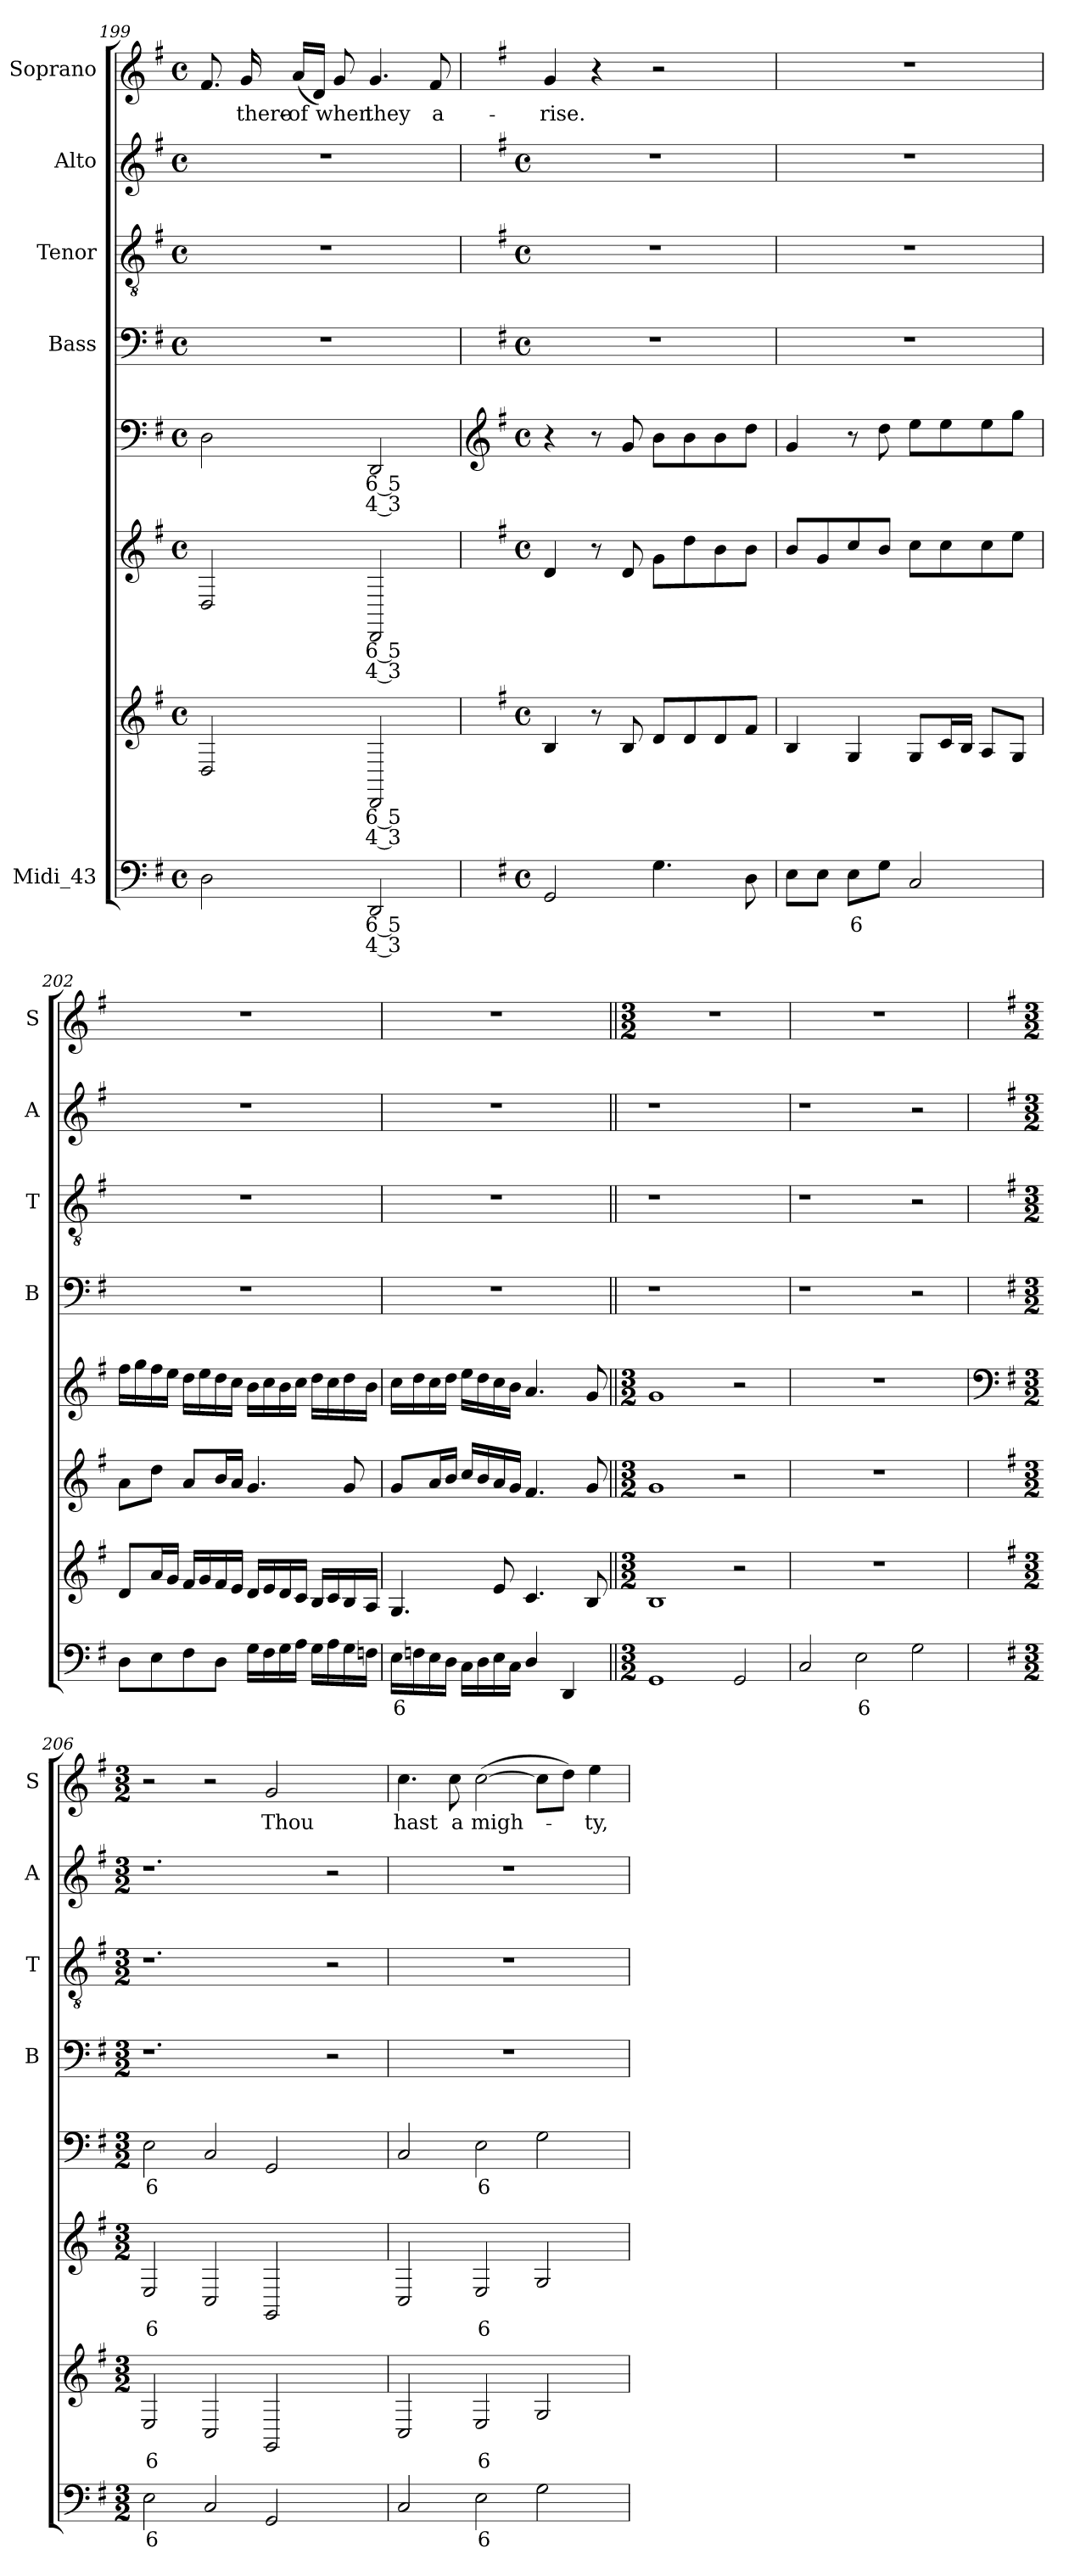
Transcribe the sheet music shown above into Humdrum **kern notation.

**kern	**text	**text	**kern	**text	**text	**kern	**text	**text	**kern	**text	**text	**kern	**kern	**kern	**kern	**text
*part5	*part5	*part5	*part5	*part5	*part5	*part5	*part5	*part5	*part5	*part5	*part5	*part4	*part3	*part2	*part1	*part1
*staff8	*staff8	*staff8	*staff7	*staff7	*staff7	*staff6	*staff6	*staff6	*staff5	*staff5	*staff5	*staff4	*staff3	*staff2	*staff1	*staff1
*I"Midi_43	*	*	*	*	*	*	*	*	*	*	*	*I"Bass	*I"Tenor	*I"Alto	*I"Soprano	*
*	*	*	*	*	*	*	*	*	*	*	*	*I'B	*I'T	*I'A	*I'S	*
*clefF4	*	*	*clefG2	*	*	*clefG2	*	*	*clefF4	*	*	*clefF4	*clefGv2	*clefG2	*clefG2	*
*k[f#]	*	*	*k[f#]	*	*	*k[f#]	*	*	*k[f#]	*	*	*k[f#]	*k[f#]	*k[f#]	*k[f#]	*
*G:	*	*	*G:	*	*	*G:	*	*	*G:	*	*	*G:	*G:	*G:	*G:	*
*M4/4	*	*	*M4/4	*	*	*M4/4	*	*	*M4/4	*	*	*M4/4	*M4/4	*M4/4	*M4/4	*
*met(c)	*	*	*met(c)	*	*	*met(c)	*	*	*met(c)	*	*	*met(c)	*met(c)	*met(c)	*met(c)	*
=199	=199	=199	=199	=199	=199	=199	=199	=199	=199	=199	=199	=199	=199	=199	=199	=199
2D	.	.	2D	.	.	2D	.	.	2D	.	.	1r	1r	1r	8.f#	.
!	!	!	!	!	!	!	!	!	!	!	!	!	!	!	!	!LO:LY:b
.	.	.	.	.	.	.	.	.	.	.	.	.	.	.	16g	there-
!	!	!	!	!	!	!	!	!	!	!	!	!	!	!	!	!LO:LY:b
.	.	.	.	.	.	.	.	.	.	.	.	.	.	.	(16aLL	-of
.	.	.	.	.	.	.	.	.	.	.	.	.	.	.	16dJJ)	.
!	!	!	!	!	!	!	!	!	!	!	!	!	!	!	!	!LO:LY:b
.	.	.	.	.	.	.	.	.	.	.	.	.	.	.	8g	when
!	!LO:LY:b	!LO:LY:b	!	!LO:LY:b	!LO:LY:b	!	!LO:LY:b	!LO:LY:b	!	!LO:LY:b	!LO:LY:b	!	!	!	!	!LO:LY:b
2DD	6 5	4 3	2DD	6 5	4 3	2DD	6 5	4 3	2DD	6 5	4 3	.	.	.	4.g	they
!	!	!	!	!	!	!	!	!	!	!	!	!	!	!	!	!LO:LY:b
.	.	.	.	.	.	.	.	.	.	.	.	.	.	.	8f#	a-
!!LO:LB:g=z
=200	=200	=200	=200	=200	=200	=200	=200	=200	=200	=200	=200	=200	=200	=200	=200	=200
*	*	*	*	*	*	*	*	*	*clefG2	*	*	*	*	*	*	*
*k[f#]	*	*	*k[f#]	*	*	*k[f#]	*	*	*k[f#]	*	*	*	*	*	*	*
*G:	*	*	*G:	*	*	*G:	*	*	*G:	*	*	*	*	*	*	*
*M4/4	*	*	*M4/4	*	*	*M4/4	*	*	*M4/4	*	*	*M4/4	*M4/4	*M4/4	*	*
*met(c)	*	*	*met(c)	*	*	*met(c)	*	*	*met(c)	*	*	*met(c)	*met(c)	*met(c)	*	*
!	!	!	!	!	!	!	!	!	!	!	!	!	!	!	!	!LO:LY:b
2GG	.	.	4B	.	.	4d	.	.	4r	.	.	1r	1r	1r	4g	-rise.
.	.	.	8r	.	.	8r	.	.	8r	.	.	.	.	.	4r	.
.	.	.	8B	.	.	8d	.	.	8g	.	.	.	.	.	.	.
4.G	.	.	8dL	.	.	8gL	.	.	8bL	.	.	.	.	.	2r	.
.	.	.	8d	.	.	8dd	.	.	8b	.	.	.	.	.	.	.
.	.	.	8d	.	.	8b	.	.	8b	.	.	.	.	.	.	.
8D	.	.	8f#J	.	.	8bJ	.	.	8ddJ	.	.	.	.	.	.	.
=201	=201	=201	=201	=201	=201	=201	=201	=201	=201	=201	=201	=201	=201	=201	=201	=201
8EL	.	.	4B	.	.	8bL	.	.	4g	.	.	1r	1r	1r	1r	.
8EJ	.	.	.	.	.	8g	.	.	.	.	.	.	.	.	.	.
!	!LO:LY:b	!	!	!	!	!	!	!	!	!	!	!	!	!	!	!
8EL	6	.	4G	.	.	8cc	.	.	8r	.	.	.	.	.	.	.
8GJ	.	.	.	.	.	8bJ	.	.	8dd	.	.	.	.	.	.	.
2C	.	.	8GL	.	.	8ccL	.	.	8eeL	.	.	.	.	.	.	.
.	.	.	16cL	.	.	8cc	.	.	8ee	.	.	.	.	.	.	.
.	.	.	16BJJ	.	.	.	.	.	.	.	.	.	.	.	.	.
.	.	.	8AL	.	.	8cc	.	.	8ee	.	.	.	.	.	.	.
.	.	.	8GJ	.	.	8eeJ	.	.	8ggJ	.	.	.	.	.	.	.
=202	=202	=202	=202	=202	=202	=202	=202	=202	=202	=202	=202	=202	=202	=202	=202	=202
8DL	.	.	8dL	.	.	8aL	.	.	16ff#LL	.	.	1r	1r	1r	1r	.
.	.	.	.	.	.	.	.	.	16gg	.	.	.	.	.	.	.
8E	.	.	16aL	.	.	8ddJ	.	.	16ff#	.	.	.	.	.	.	.
.	.	.	16gJJ	.	.	.	.	.	16eeJJ	.	.	.	.	.	.	.
8F#	.	.	16f#LL	.	.	8aL	.	.	16ddLL	.	.	.	.	.	.	.
.	.	.	16g	.	.	.	.	.	16ee	.	.	.	.	.	.	.
8DJ	.	.	16f#	.	.	16bL	.	.	16dd	.	.	.	.	.	.	.
.	.	.	16eJJ	.	.	16aJJ	.	.	16ccJJ	.	.	.	.	.	.	.
16GLL	.	.	16dLL	.	.	4.g	.	.	16bLL	.	.	.	.	.	.	.
16F#	.	.	16e	.	.	.	.	.	16cc	.	.	.	.	.	.	.
16G	.	.	16d	.	.	.	.	.	16b	.	.	.	.	.	.	.
16AJJ	.	.	16cJJ	.	.	.	.	.	16ccJJ	.	.	.	.	.	.	.
16GLL	.	.	16BLL	.	.	.	.	.	16ddLL	.	.	.	.	.	.	.
16A	.	.	16c	.	.	.	.	.	16cc	.	.	.	.	.	.	.
16G	.	.	16B	.	.	8g	.	.	16dd	.	.	.	.	.	.	.
16FnJJ	.	.	16AJJ	.	.	.	.	.	16bJJ	.	.	.	.	.	.	.
=203	=203	=203	=203	=203	=203	=203	=203	=203	=203	=203	=203	=203	=203	=203	=203	=203
!	!LO:LY:b	!	!	!	!	!	!	!	!	!	!	!	!	!	!	!
16ELL	6	.	4.G	.	.	8gL	.	.	16ccLL	.	.	1r	1r	1r	1r	.
16Fn	.	.	.	.	.	.	.	.	16dd	.	.	.	.	.	.	.
16E	.	.	.	.	.	16aL	.	.	16cc	.	.	.	.	.	.	.
16DJJ	.	.	.	.	.	16bJJ	.	.	16ddJJ	.	.	.	.	.	.	.
16CLL	.	.	.	.	.	16ccLL	.	.	16eeLL	.	.	.	.	.	.	.
16D	.	.	.	.	.	16b	.	.	16dd	.	.	.	.	.	.	.
16E	.	.	8e	.	.	16a	.	.	16cc	.	.	.	.	.	.	.
16CJJ	.	.	.	.	.	16gJJ	.	.	16bJJ	.	.	.	.	.	.	.
4D/	.	.	4.c	.	.	4.f#	.	.	4.a	.	.	.	.	.	.	.
4DD	.	.	.	.	.	.	.	.	.	.	.	.	.	.	.	.
.	.	.	8B	.	.	8g	.	.	8g	.	.	.	.	.	.	.
=204||	=204||	=204||	=204||	=204||	=204||	=204||	=204||	=204||	=204||	=204||	=204||	=204||	=204||	=204||	=204||	=204||
*M3/2	*	*	*M3/2	*	*	*M3/2	*	*	*M3/2	*	*	*	*	*	*M3/2	*
!	!	!	!	!	!	!	!	!	!	!	!	!	!	!	!LO:N:vis=1	!
1GG	.	.	1B	.	.	1g	.	.	1g	.	.	1r	1r	1r	1.r	.
2GG	.	.	2r	.	.	2r	.	.	2r	.	.	2ryy	2ryy	2ryy	.	.
=205	=205	=205	=205	=205	=205	=205	=205	=205	=205	=205	=205	=205	=205	=205	=205	=205
!	!	!	!LO:N:vis=1	!	!	!LO:N:vis=1	!	!	!LO:N:vis=1	!	!	!	!	!	!LO:N:vis=1	!
2C	.	.	1.r	.	.	1.r	.	.	1.r	.	.	1r	1r	1r	1.r	.
!	!LO:LY:b	!	!	!	!	!	!	!	!	!	!	!	!	!	!	!
2E	6	.	.	.	.	.	.	.	.	.	.	.	.	.	.	.
2G	.	.	.	.	.	.	.	.	.	.	.	2r	2r	2r	.	.
!!LO:LB:g=z
=206	=206	=206	=206	=206	=206	=206	=206	=206	=206	=206	=206	=206	=206	=206	=206	=206
*	*	*	*	*	*	*	*	*	*clefF4	*	*	*	*	*	*	*
*k[f#]	*	*	*k[f#]	*	*	*k[f#]	*	*	*k[f#]	*	*	*	*	*	*	*
*G:	*	*	*G:	*	*	*G:	*	*	*G:	*	*	*	*	*	*	*
*M3/2	*	*	*M3/2	*	*	*M3/2	*	*	*M3/2	*	*	*M3/2	*M3/2	*M3/2	*M3/2	*
!	!LO:LY:b	!	!	!LO:LY:b	!	!	!LO:LY:b	!	!	!LO:LY:b	!	!	!	!	!	!
2E	6	.	2E	6	.	2E	6	.	2E	6	.	1.r	1.r	1.r	2r	.
2C	.	.	2C	.	.	2C	.	.	2C	.	.	.	.	.	2r	.
!	!	!	!	!	!	!	!	!	!	!	!	!	!	!	!	!LO:LY:b
2GG	.	.	2GG	.	.	2GG	.	.	2GG	.	.	.	.	.	2g	Thou
2ryy	.	.	2ryy	.	.	2ryy	.	.	2ryy	.	.	2r	2r	2r	2ryy	.
=207	=207	=207	=207	=207	=207	=207	=207	=207	=207	=207	=207	=207	=207	=207	=207	=207
!	!	!	!	!	!	!	!	!	!	!	!	!	!	!	!	!LO:LY:b
2C	.	.	2C	.	.	2C	.	.	2C	.	.	1.r	1.r	1.r	4.cc	hast
!	!	!	!	!	!	!	!	!	!	!	!	!	!	!	!	!LO:LY:b
.	.	.	.	.	.	.	.	.	.	.	.	.	.	.	8cc	a
!	!LO:LY:b	!	!	!LO:LY:b	!	!	!LO:LY:b	!	!	!LO:LY:b	!	!	!	!	!	!LO:LY:b
2E	6	.	2E	6	.	2E	6	.	2E	6	.	.	.	.	(>[2cc	migh-
2G	.	.	2G	.	.	2G	.	.	2G	.	.	.	.	.	8ccL]	.
.	.	.	.	.	.	.	.	.	.	.	.	.	.	.	8ddJ)	.
!	!	!	!	!	!	!	!	!	!	!	!	!	!	!	!	!LO:LY:b
.	.	.	.	.	.	.	.	.	.	.	.	.	.	.	4ee	ty,
=	=	=	=	=	=	=	=	=	=	=	=	=	=	=	=	=
*-	*-	*-	*-	*-	*-	*-	*-	*-	*-	*-	*-	*-	*-	*-	*-	*-
